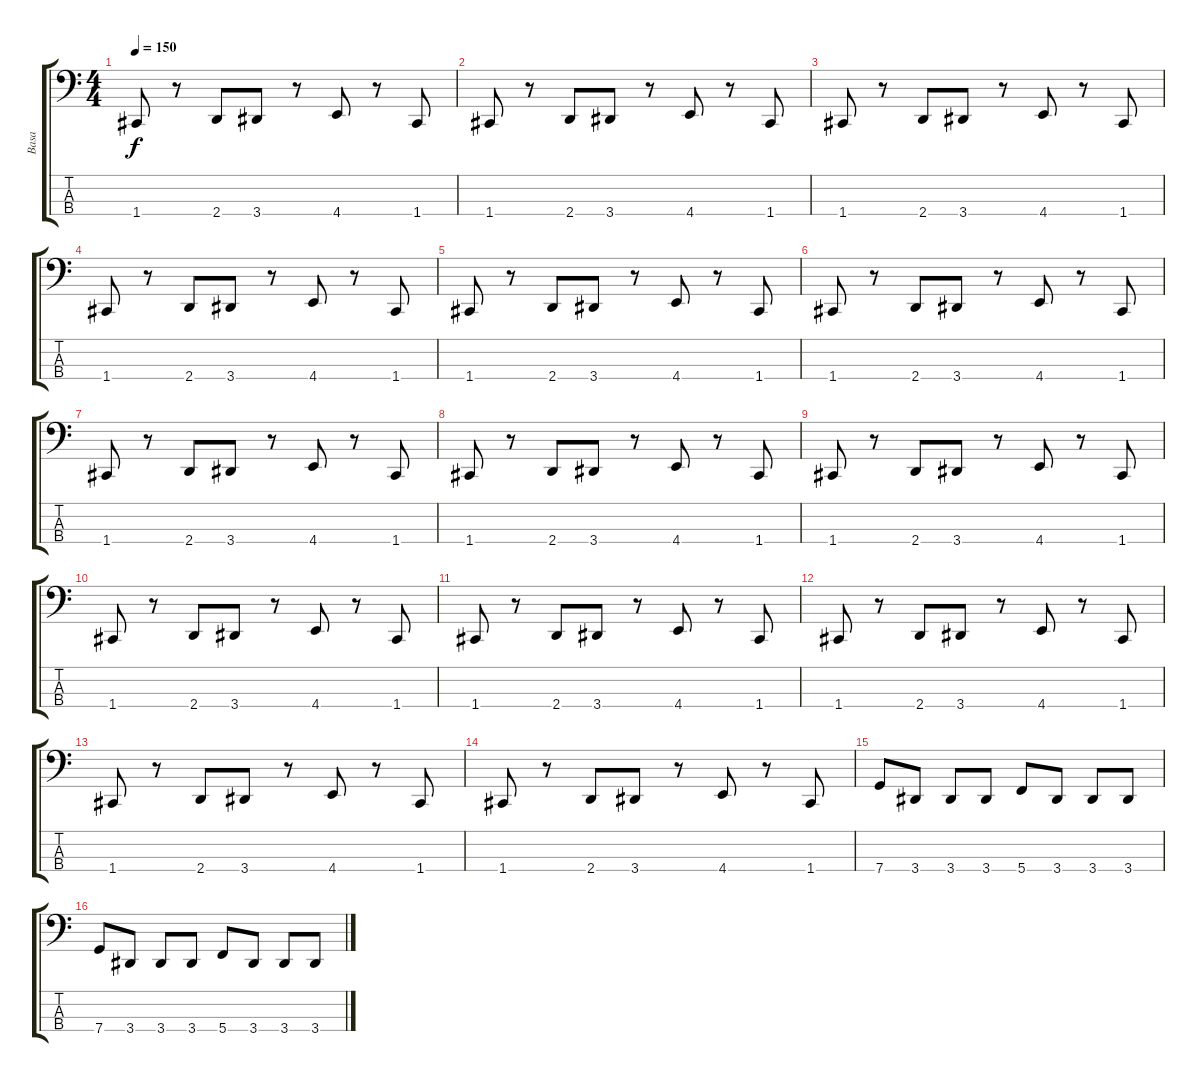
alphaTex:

\track ("Basa" "Basa") {instrument electricbassfinger}
\staff {score tabs}
\tuning (F2 C2 G1 C1) {hide}
\ts (4 4)
\tempo 150
\clef f4
\ks c
1.4.8{dy f} r.8 2.4.8 3.4.8 r.8 4.4.8 r.8 1.4.8 |
1.4.8 r.8 2.4.8 3.4.8 r.8 4.4.8 r.8 1.4.8 |
1.4.8 r.8 2.4.8 3.4.8 r.8 4.4.8 r.8 1.4.8 |
1.4.8 r.8 2.4.8 3.4.8 r.8 4.4.8 r.8 1.4.8 |
1.4.8 r.8 2.4.8 3.4.8 r.8 4.4.8 r.8 1.4.8 |
1.4.8 r.8 2.4.8 3.4.8 r.8 4.4.8 r.8 1.4.8 |
1.4.8 r.8 2.4.8 3.4.8 r.8 4.4.8 r.8 1.4.8 |
1.4.8 r.8 2.4.8 3.4.8 r.8 4.4.8 r.8 1.4.8 |
1.4.8 r.8 2.4.8 3.4.8 r.8 4.4.8 r.8 1.4.8 |
1.4.8 r.8 2.4.8 3.4.8 r.8 4.4.8 r.8 1.4.8 |
1.4.8 r.8 2.4.8 3.4.8 r.8 4.4.8 r.8 1.4.8 |
1.4.8 r.8 2.4.8 3.4.8 r.8 4.4.8 r.8 1.4.8 |
1.4.8 r.8 2.4.8 3.4.8 r.8 4.4.8 r.8 1.4.8 |
1.4.8 r.8 2.4.8 3.4.8 r.8 4.4.8 r.8 1.4.8 |
7.4.8 3.4.8 3.4.8 3.4.8 5.4.8 3.4.8 3.4.8 3.4.8 |
7.4.8 3.4.8 3.4.8 3.4.8 5.4.8 3.4.8 3.4.8 3.4.8
